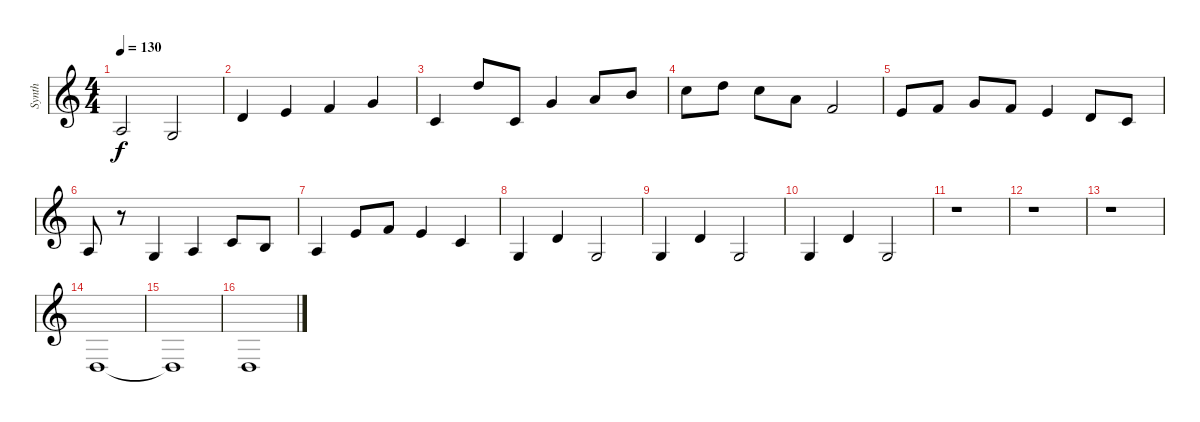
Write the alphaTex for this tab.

\track ("Synth" "Synth") {instrument stringensemble1}
\staff {score}
\tuning (E4 B3 G3 D3 A2 E2) {hide}
\ts (4 4)
\tempo 130
\clef g2
\ks c
2.3.2{dy f} 0.3.2 |
3.2.4 0.1.4 1.1.4 3.1.4 |
1.2.4 10.1.8 10.4.8 8.2.4 10.2.8 7.1.8 |
8.1.8 10.1.8 8.1.8 10.2.8 10.3.2 |
9.3.8 10.3.8 8.2.8 10.3.8 9.3.4 7.3.8 5.3.8 |
7.4.8 r.8 5.4.4 7.4.4 5.3.8 0.2.8 |
2.3.4 0.1.8 1.1.8 0.1.4 1.2.4 |
0.3.4 3.2.4 0.3.2 |
0.3.4 3.2.4 0.3.2 |
0.3.4 3.2.4 0.3.2 |
r.1 |
r.1 |
r.1 |
0.4.1 |
0.4{t}.1 |
0.4.1
